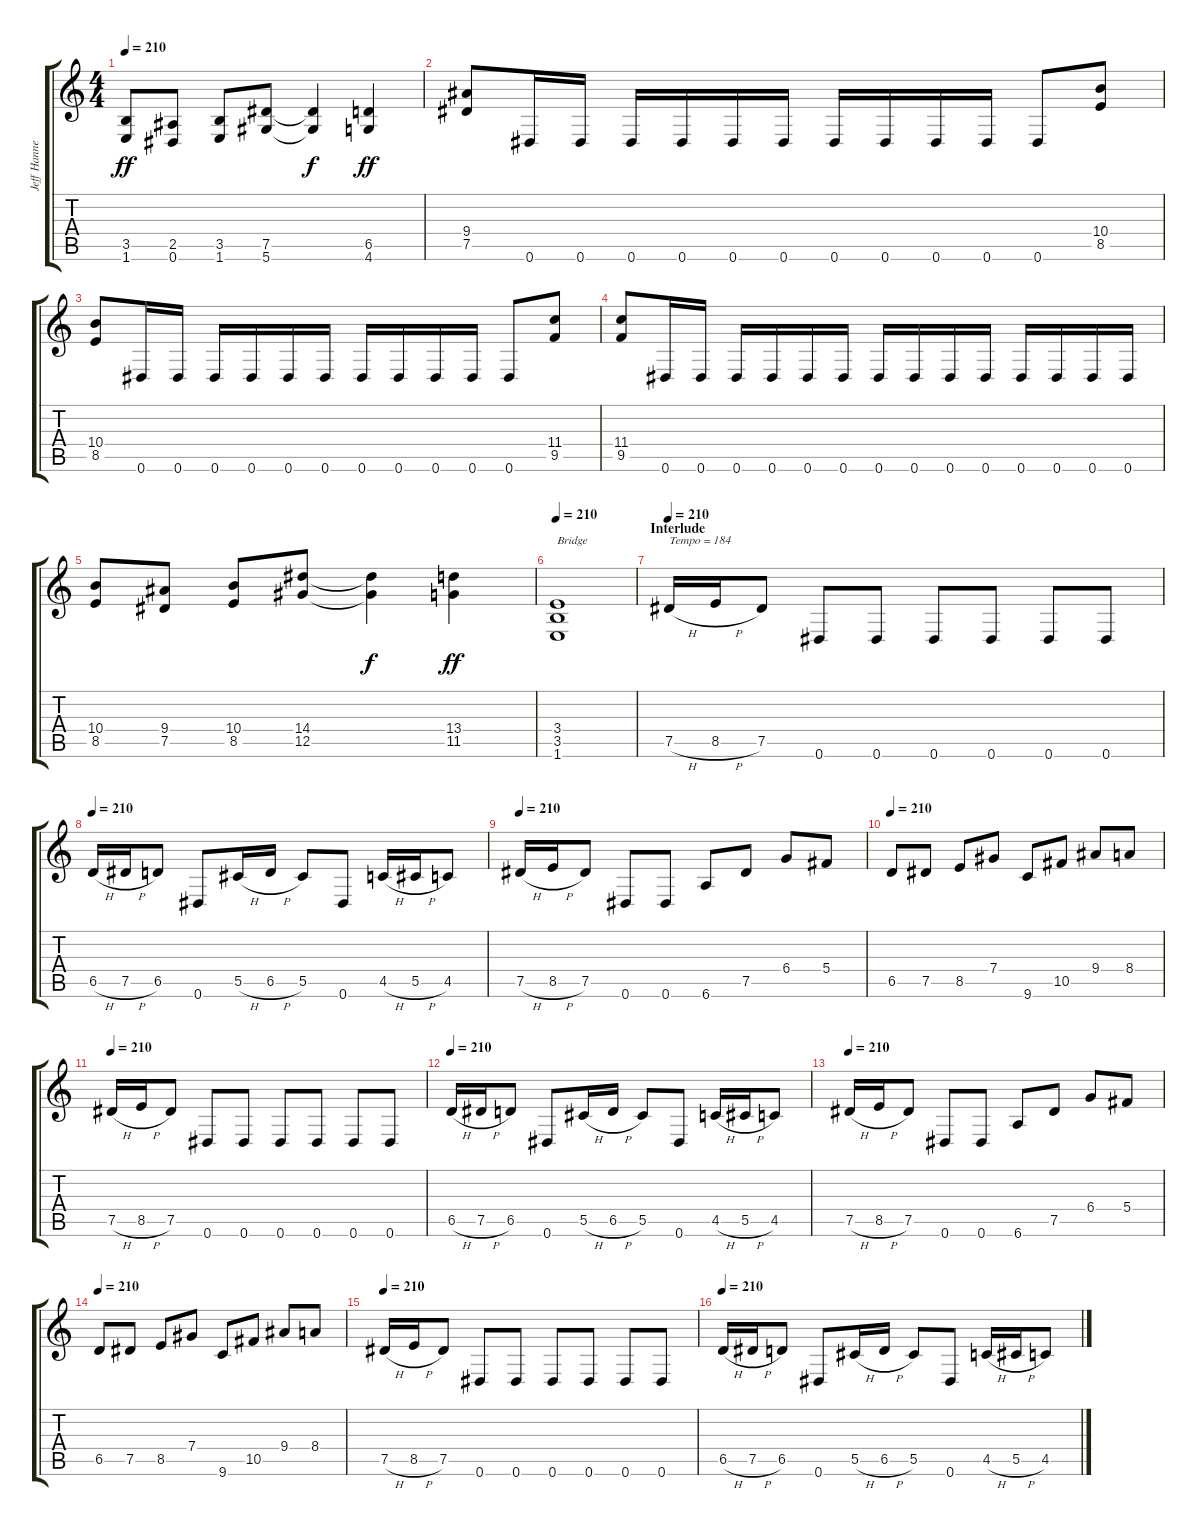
\track ("Jeff Hanneman" "Jeff Hanne") {instrument distortionguitar}
\staff {score tabs}
\tuning (Eb4 Bb3 Gb3 Db3 Ab2 Eb2) {hide}
\ts (4 4)
\tempo 210
\clef g2
\ks c
(3.5 1.6).8{dy ff} (2.5 0.6).8 (3.5 1.6).8 (7.5 5.6).8 (7.5{t} 5.6{t}).4{dy f} (6.5 4.6).4{dy ff} |
(9.4 7.5).8 0.6.16 0.6.16 0.6.16 0.6.16 0.6.16 0.6.16 0.6.16 0.6.16 0.6.16 0.6.16 0.6.8 (10.4 8.5).8 |
(10.4 8.5).8 0.6.16 0.6.16 0.6.16 0.6.16 0.6.16 0.6.16 0.6.16 0.6.16 0.6.16 0.6.16 0.6.8 (11.4 9.5).8 |
(11.4 9.5).8 0.6.16 0.6.16 0.6.16 0.6.16 0.6.16 0.6.16 0.6.16 0.6.16 0.6.16 0.6.16 0.6.16 0.6.16 0.6.16 0.6.16 |
(10.4 8.5).8 (9.4 7.5).8 (10.4 8.5).8 (14.4 12.5).8 (14.4{t} 12.5{t}).4{dy f} (13.4 11.5).4{dy ff} |
\tempo 210
(3.4 3.5 1.6).1{txt "Bridge"} |
\section ("" "Interlude")
\tempo 184
\tempo 210
7.5{h}.16{txt "Tempo = 184"} 8.5{h}.16 7.5.8 0.6.8 0.6.8 0.6.8 0.6.8 0.6.8 0.6.8 |
\tempo 210
6.5{h}.16 7.5{h}.16 6.5.8 0.6.8 5.5{h}.16 6.5{h}.16 5.5.8 0.6.8 4.5{h}.16 5.5{h}.16 4.5.8 |
\tempo 210
7.5{h}.16 8.5{h}.16 7.5.8 0.6.8 0.6.8 6.6.8 7.5.8 6.4.8 5.4.8 |
\tempo 210
6.5.8 7.5.8 8.5.8 7.4.8 9.6.8 10.5.8 9.4.8 8.4.8 |
\tempo 210
7.5{h}.16 8.5{h}.16 7.5.8 0.6.8 0.6.8 0.6.8 0.6.8 0.6.8 0.6.8 |
\tempo 210
6.5{h}.16 7.5{h}.16 6.5.8 0.6.8 5.5{h}.16 6.5{h}.16 5.5.8 0.6.8 4.5{h}.16 5.5{h}.16 4.5.8 |
\tempo 210
7.5{h}.16 8.5{h}.16 7.5.8 0.6.8 0.6.8 6.6.8 7.5.8 6.4.8 5.4.8 |
\tempo 210
6.5.8 7.5.8 8.5.8 7.4.8 9.6.8 10.5.8 9.4.8 8.4.8 |
\tempo 210
7.5{h}.16 8.5{h}.16 7.5.8 0.6.8 0.6.8 0.6.8 0.6.8 0.6.8 0.6.8 |
\tempo 210
6.5{h}.16 7.5{h}.16 6.5.8 0.6.8 5.5{h}.16 6.5{h}.16 5.5.8 0.6.8 4.5{h}.16 5.5{h}.16 4.5.8
